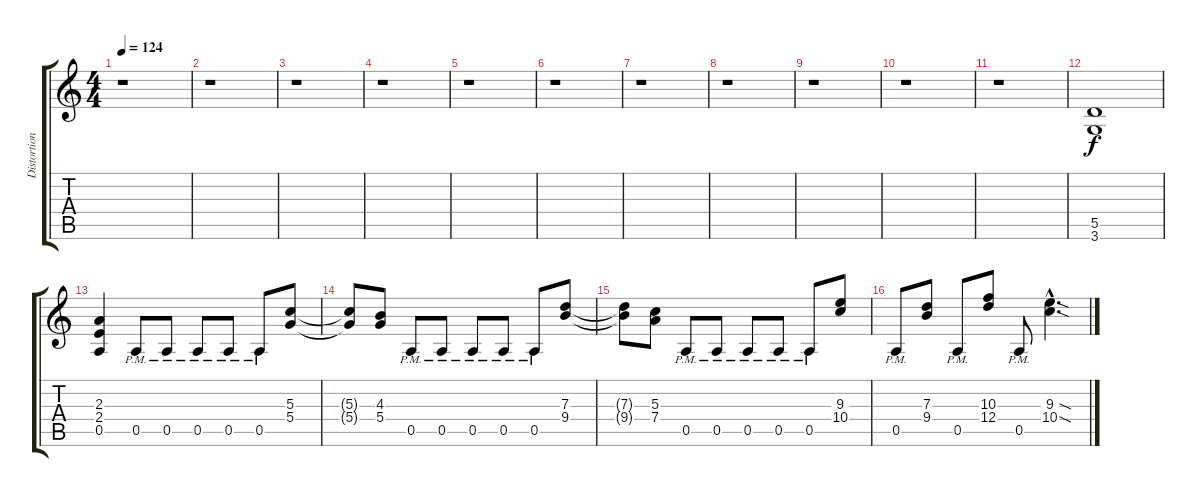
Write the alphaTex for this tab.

\track ("Distortion" "Distortion") {instrument distortionguitar}
\staff {score tabs}
\tuning (E4 B3 G3 D3 A2 E2) {hide}
\ts (4 4)
\tempo 124
\clef g2
\ks c
r.1{dy f} |
r.1 |
r.1 |
r.1 |
r.1 |
r.1 |
r.1 |
r.1 |
r.1 |
r.1 |
r.1 |
(5.5 3.6).1 |
(2.3 2.4 0.5).4 0.5{pm}.8 0.5{pm}.8 0.5{pm}.8 0.5{pm}.8 0.5{pm}.8 (5.3 5.4).8 |
(5.3{t} 5.4{t}).8 (4.3 5.4).8 0.5{pm}.8 0.5{pm}.8 0.5{pm}.8 0.5{pm}.8 0.5{pm}.8 (7.3 9.4).8 |
(7.3{t} 9.4{t}).8 (5.3 7.4).8 0.5{pm}.8 0.5{pm}.8 0.5{pm}.8 0.5{pm}.8 0.5{pm}.8 (9.3 10.4).8 |
0.5{pm}.8 (7.3 9.4).8 0.5{pm}.8 (10.3 12.4).8 0.5{pm}.8 (9.3{sod hac} 10.4{sod hac}).4{d}
